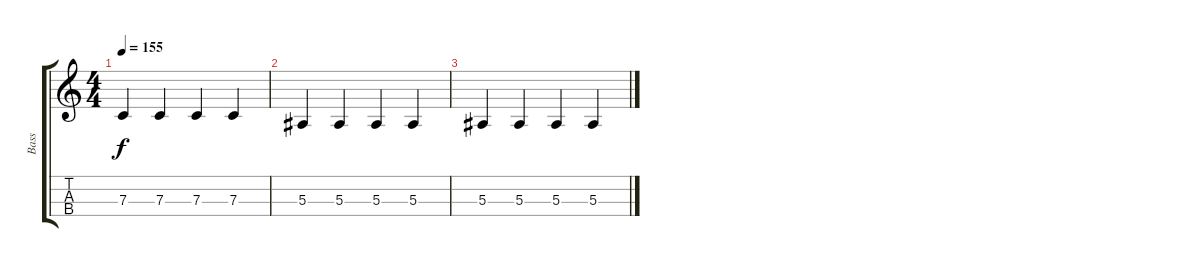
\track ("Bass" "Bass") {instrument electricbassfinger}
\staff {score tabs}
\tuning (Eb3 Bb2 F2 C2) {hide}
\ts (4 4)
\tempo 155
\clef g2
\ks c
7.3.4{dy f} 7.3.4 7.3.4 7.3.4 |
5.3.4 5.3.4 5.3.4 5.3.4 |
5.3.4 5.3.4 5.3.4 5.3.4
